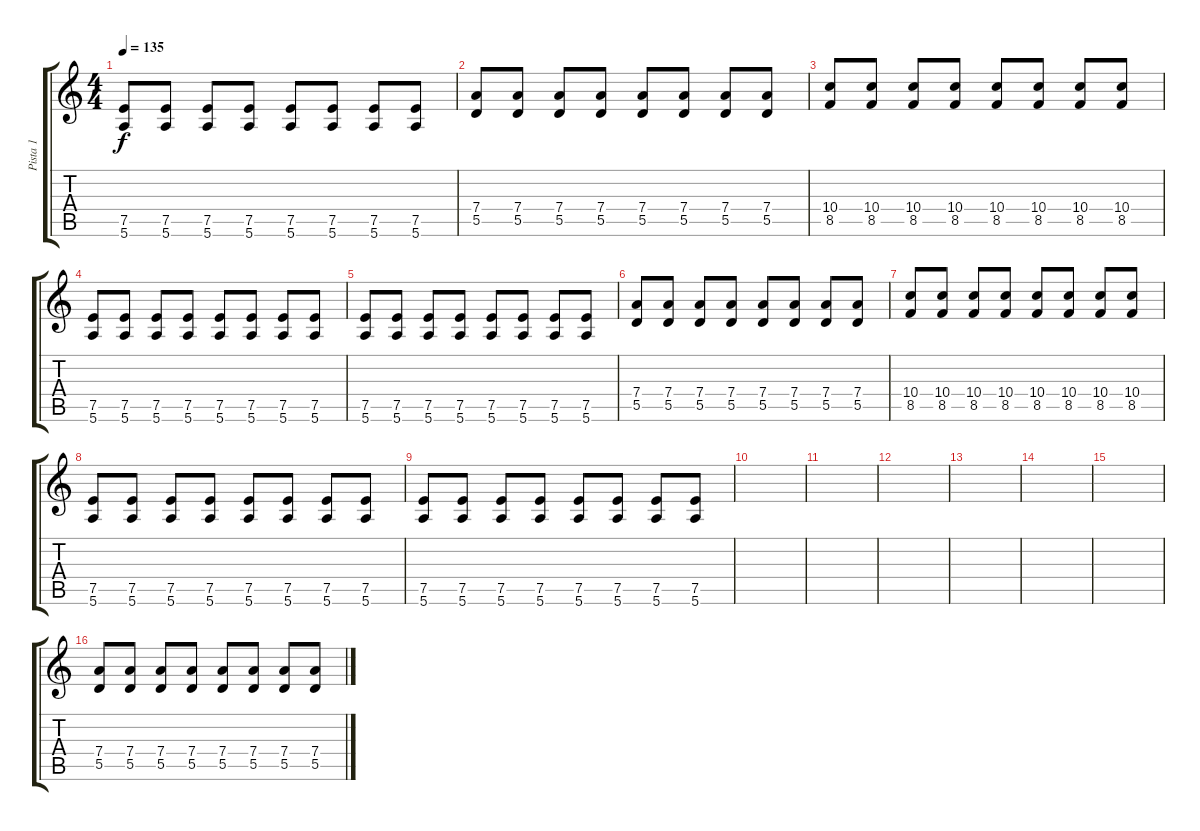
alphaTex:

\track ("Pista 1" "Pista 1") {instrument overdrivenguitar}
\staff {score tabs}
\tuning (E4 B3 G3 D3 A2 E2) {hide}
\ts (4 4)
\tempo 135
\clef g2
\ks c
(7.5 5.6).8{dy f} (7.5 5.6).8 (7.5 5.6).8 (7.5 5.6).8 (7.5 5.6).8 (7.5 5.6).8 (7.5 5.6).8 (7.5 5.6).8 |
(7.4 5.5).8 (7.4 5.5).8 (7.4 5.5).8 (7.4 5.5).8 (7.4 5.5).8 (7.4 5.5).8 (7.4 5.5).8 (7.4 5.5).8 |
(10.4 8.5).8 (10.4 8.5).8 (10.4 8.5).8 (10.4 8.5).8 (10.4 8.5).8 (10.4 8.5).8 (10.4 8.5).8 (10.4 8.5).8 |
(7.5 5.6).8 (7.5 5.6).8 (7.5 5.6).8 (7.5 5.6).8 (7.5 5.6).8 (7.5 5.6).8 (7.5 5.6).8 (7.5 5.6).8 |
(7.5 5.6).8 (7.5 5.6).8 (7.5 5.6).8 (7.5 5.6).8 (7.5 5.6).8 (7.5 5.6).8 (7.5 5.6).8 (7.5 5.6).8 |
(7.4 5.5).8 (7.4 5.5).8 (7.4 5.5).8 (7.4 5.5).8 (7.4 5.5).8 (7.4 5.5).8 (7.4 5.5).8 (7.4 5.5).8 |
(10.4 8.5).8 (10.4 8.5).8 (10.4 8.5).8 (10.4 8.5).8 (10.4 8.5).8 (10.4 8.5).8 (10.4 8.5).8 (10.4 8.5).8 |
(7.5 5.6).8 (7.5 5.6).8 (7.5 5.6).8 (7.5 5.6).8 (7.5 5.6).8 (7.5 5.6).8 (7.5 5.6).8 (7.5 5.6).8 |
(7.5 5.6).8 (7.5 5.6).8 (7.5 5.6).8 (7.5 5.6).8 (7.5 5.6).8 (7.5 5.6).8 (7.5 5.6).8 (7.5 5.6).8 |
|
|
|
|
|
|
(7.4 5.5).8 (7.4 5.5).8 (7.4 5.5).8 (7.4 5.5).8 (7.4 5.5).8 (7.4 5.5).8 (7.4 5.5).8 (7.4 5.5).8
